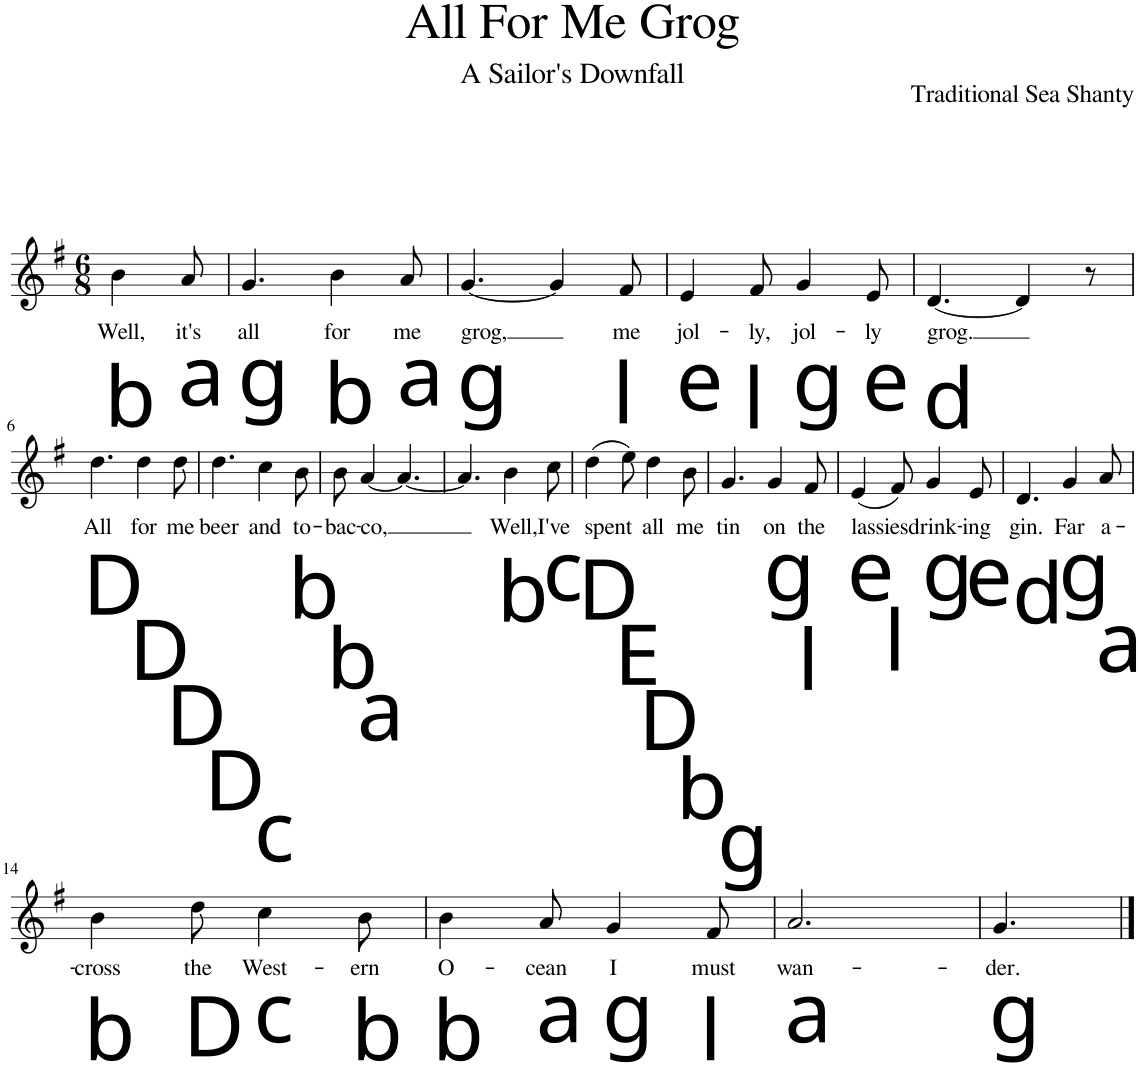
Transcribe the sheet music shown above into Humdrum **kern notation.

**kern	**text
*part1	*part1
*staff1	*staff1
*I"Piano	*
*I'Pno.	*
*clefG2	*
*k[f#]	*
*M6/8	*
=1	=1
!LO:TX:b:t=b	!
!	!LO:LY:b
4b\	Well,
!LO:TX:b:t=a	!
!	!LO:LY:b
8a/	it's
=2	=2
!LO:TX:b:t=g	!
!	!LO:LY:b
4.g/	all
!LO:TX:b:t=b	!
!	!LO:LY:b
4b\	for
!LO:TX:b:t=a	!
!	!LO:LY:b
8a/	me
=3	=3
!LO:TX:b:t=g	!
!	!LO:LY:b
[4.g/	grog,
4g/]	.
!LO:TX:b:t=l	!
!	!LO:LY:b
8f#/	me
=4	=4
!LO:TX:b:t=e	!
!	!LO:LY:b
4e/	jol-
!LO:TX:b:t=l	!
!	!LO:LY:b
8f#/	-ly,
!LO:TX:b:t=g	!
!	!LO:LY:b
4g/	jol-
!LO:TX:b:t=e	!
!	!LO:LY:b
8e/	-ly
=5	=5
!LO:TX:b:t=d	!
!	!LO:LY:b
[4.d/	grog.
4d/]	.
8r	.
!!LO:LB:g=z
=6	=6
!LO:TX:b:t=D	!
!	!LO:LY:b
4.dd\	All
!LO:TX:b:t=D	!
!	!LO:LY:b
4dd\	for
!LO:TX:b:t=D	!
!	!LO:LY:b
8dd\	me
=7	=7
!LO:TX:b:t=D	!
!	!LO:LY:b
4.dd\	beer
!LO:TX:b:t=c	!
!	!LO:LY:b
4cc\	and
!LO:TX:b:t=b	!
!	!LO:LY:b
8b\	to-
=8	=8
!LO:TX:b:t=b	!
!	!LO:LY:b
8b\	-bac-
!LO:TX:b:t=a	!
!	!LO:LY:b
[4a/	-co,
4.a/_	.
=9	=9
4.a/]	.
!LO:TX:b:t=b	!
!	!LO:LY:b
4b\	Well,
!LO:TX:b:t=c	!
!	!LO:LY:b
8cc\	I've
=10	=10
!LO:TX:b:t=D	!
!	!LO:LY:b
(4dd\	spent
!LO:TX:b:t=E	!
8ee\)	.
!LO:TX:b:t=D	!
!	!LO:LY:b
4dd\	all
!LO:TX:b:t=b	!
!	!LO:LY:b
8b\	me
=11	=11
!LO:TX:b:t=g	!
!	!LO:LY:b
4.g/	tin
!LO:TX:b:t=g	!
!	!LO:LY:b
4g/	on
!LO:TX:b:t=l	!
!	!LO:LY:b
8f#/	the
=12	=12
!LO:TX:b:t=e	!
!	!LO:LY:b
(4e/	-lassies
!LO:TX:b:t=l	!
8f#/)	.
!LO:TX:b:t=g	!
!	!LO:LY:b
4g/	drink-
!LO:TX:b:t=e	!
!	!LO:LY:b
8e/	-ing
=13	=13
!LO:TX:b:t=d	!
!	!LO:LY:b
4.d/	gin.
!LO:TX:b:t=g	!
!	!LO:LY:b
4g/	Far
!LO:TX:b:t=a	!
!	!LO:LY:b
8a/	a-
!!LO:LB:g=z
=14	=14
!LO:TX:b:t=b	!
!	!LO:LY:b
4b\	-cross
!LO:TX:b:t=D	!
!	!LO:LY:b
8dd\	the
!LO:TX:b:t=c	!
!	!LO:LY:b
4cc\	West-
!LO:TX:b:t=b	!
!	!LO:LY:b
8b\	-ern
=15	=15
!LO:TX:b:t=b	!
!	!LO:LY:b
4b\	O-
!LO:TX:b:t=a	!
!	!LO:LY:b
8a/	-cean
!LO:TX:b:t=g	!
!	!LO:LY:b
4g/	I
!LO:TX:b:t=l	!
!	!LO:LY:b
8f#/	must
=16	=16
!LO:TX:b:t=a	!
!	!LO:LY:b
2.a/	wan-
=17	=17
!LO:TX:b:t=g	!
!	!LO:LY:b
4.g/	-der.
==	==
*-	*-
